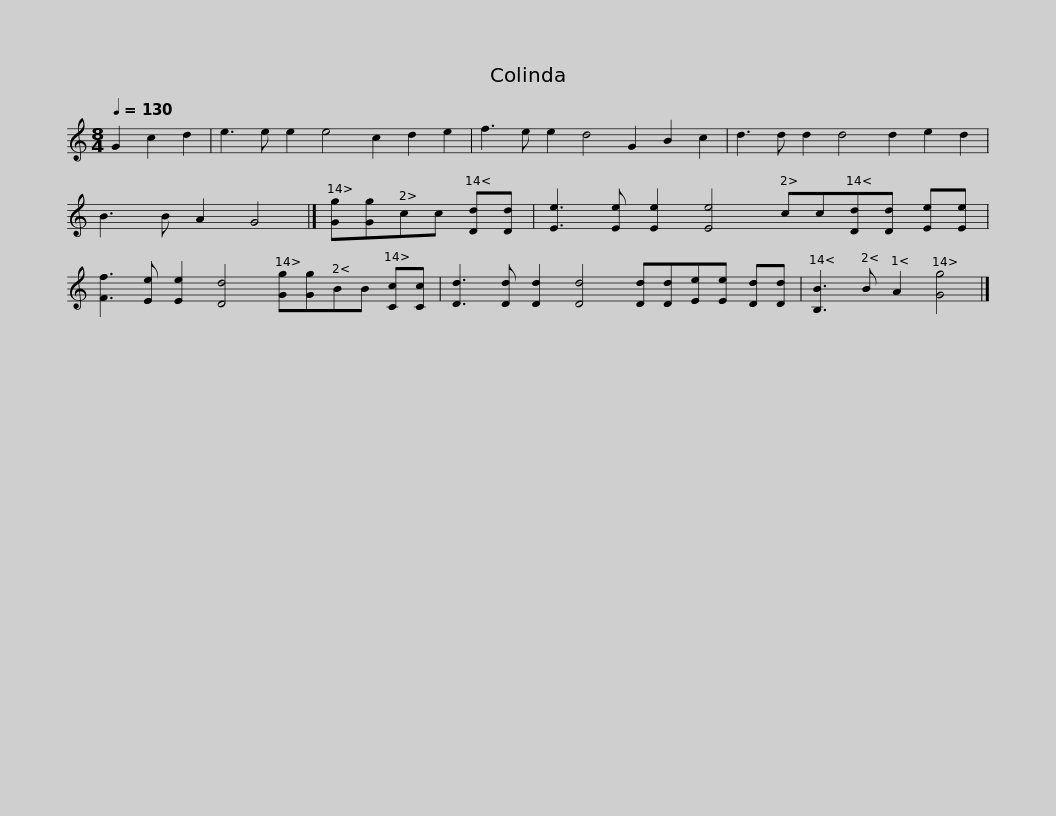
X:1
L:1/8
Q:1/4=130
M:8/4
I:linebreak $
K:C
V:1 treble
V:1
 G2 c2 d2 | e3 e e2 e4 c2 d2 e2 | f3 e e2 d4 G2 B2 c2 | d3 d d2 d4 d2 e2 d2 | B3 B A2 G4 |] %5
 [Gg][Gg]cc [Dd][Dd] |$ [Ee]3 [Ee] [Ee]2 [Ee]4 cc[Dd][Dd] [Ee][Ee] | [Ff]3 [Ee] [Ee]2 [Dd]4 [Gg][Gg]BB [Cc][Cc] | [Dd]3 [Dd] [Dd]2 [Dd]4 [Dd][Dd][Ee][Ee] [Dd][Dd] | [B,B]3 B A2 [Gg]4 |] %10
